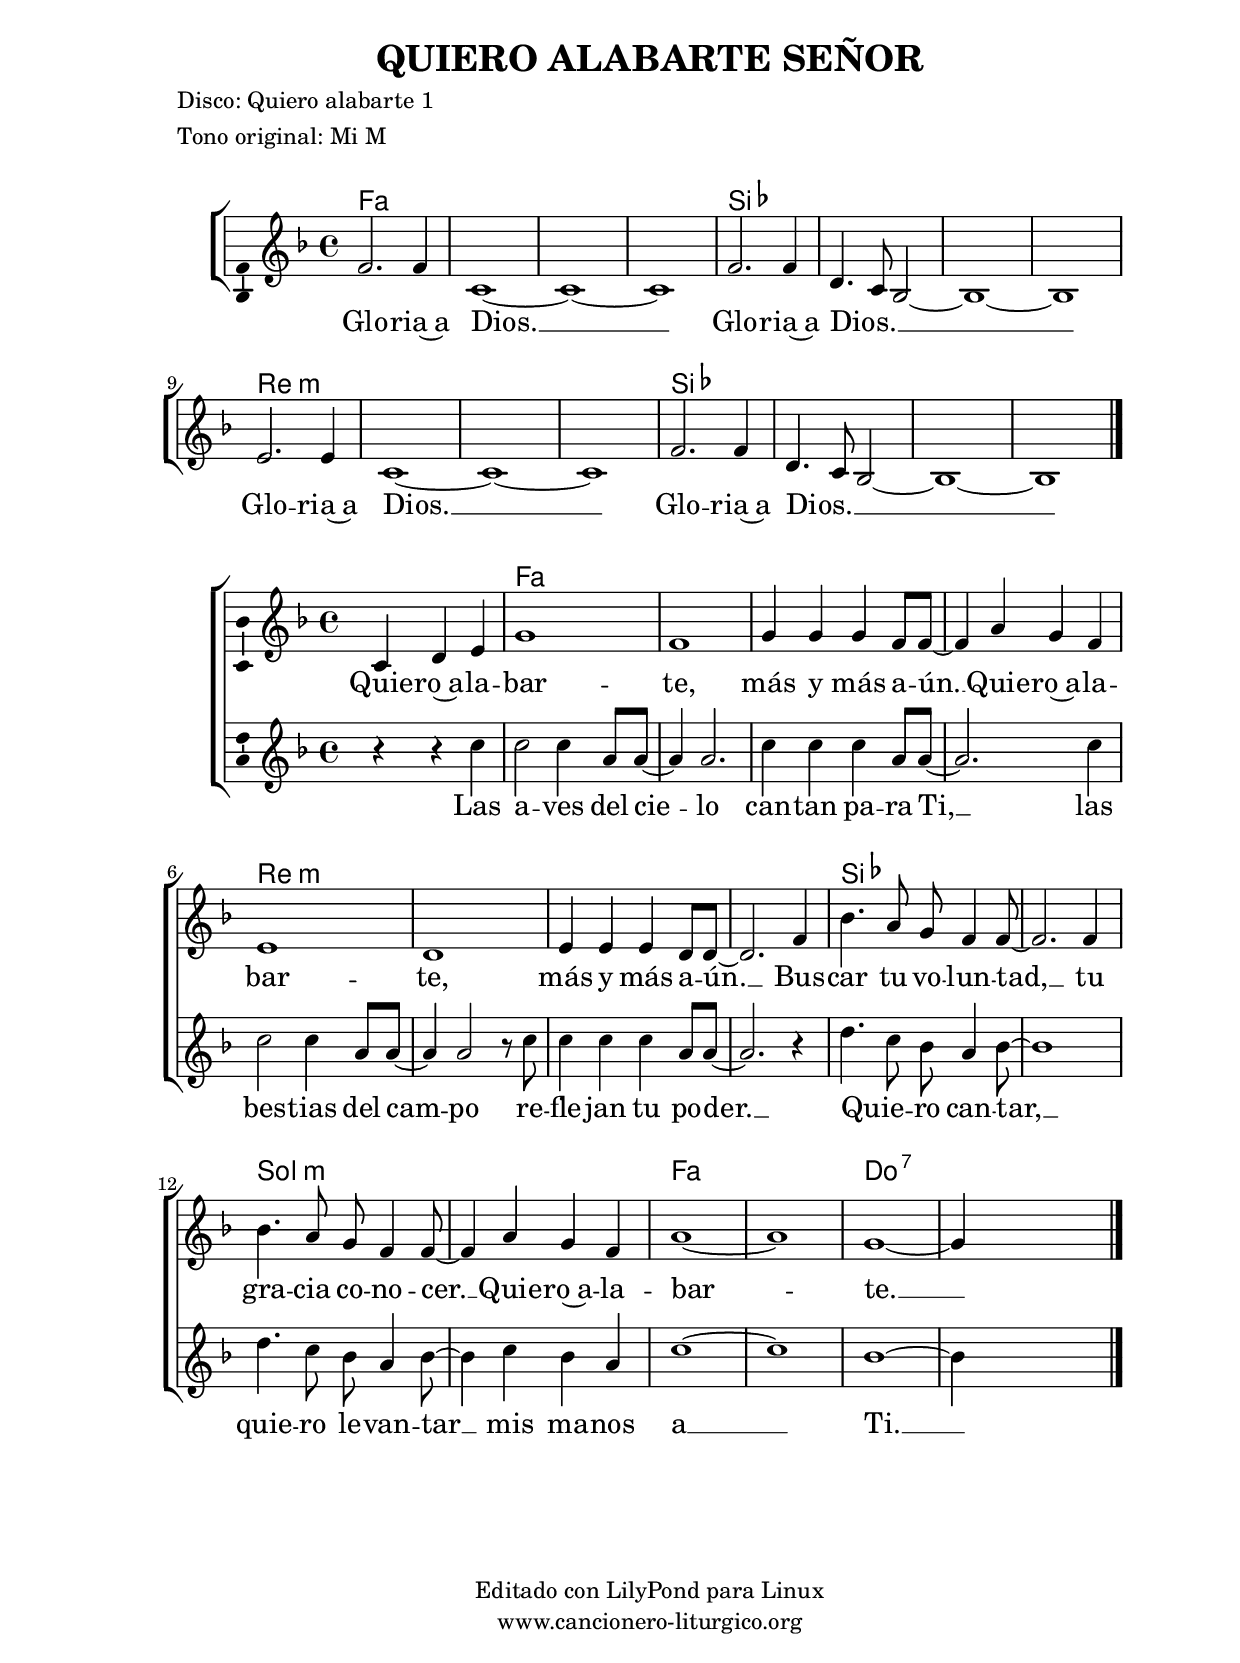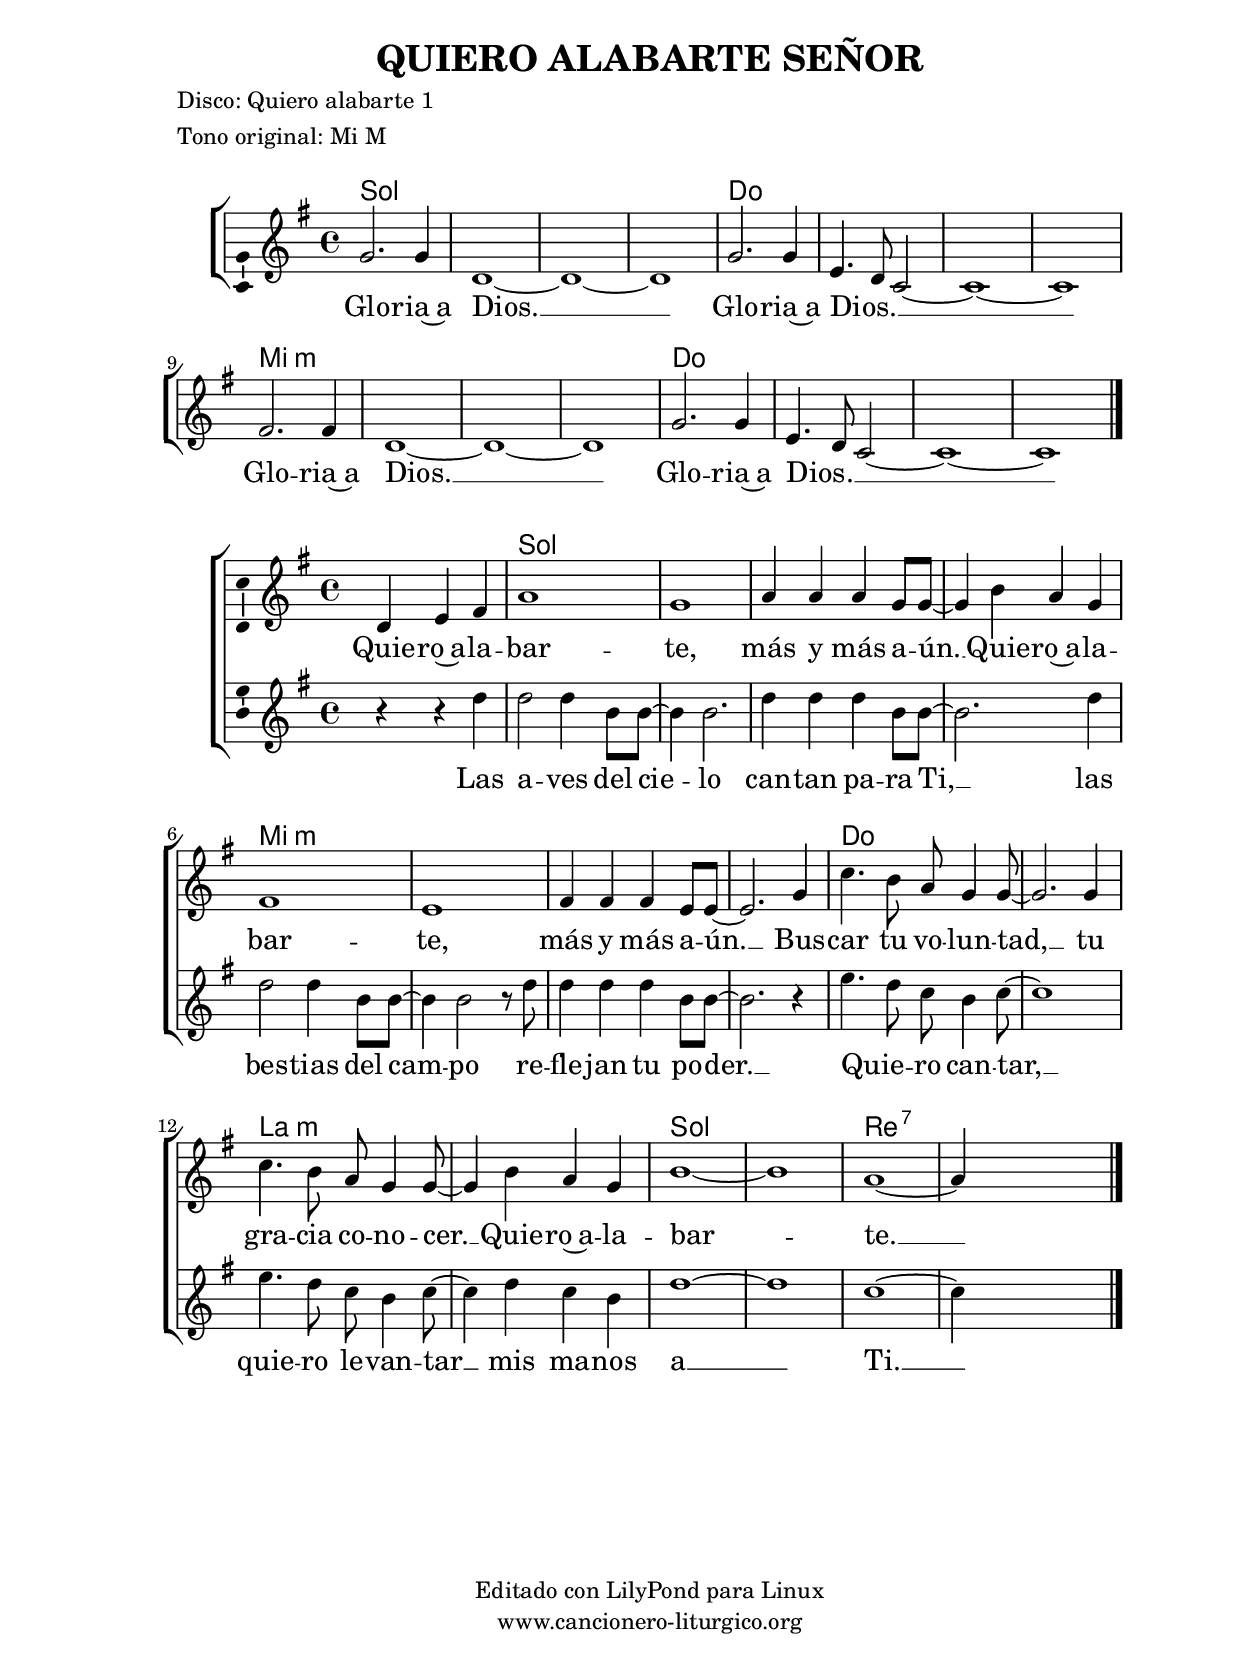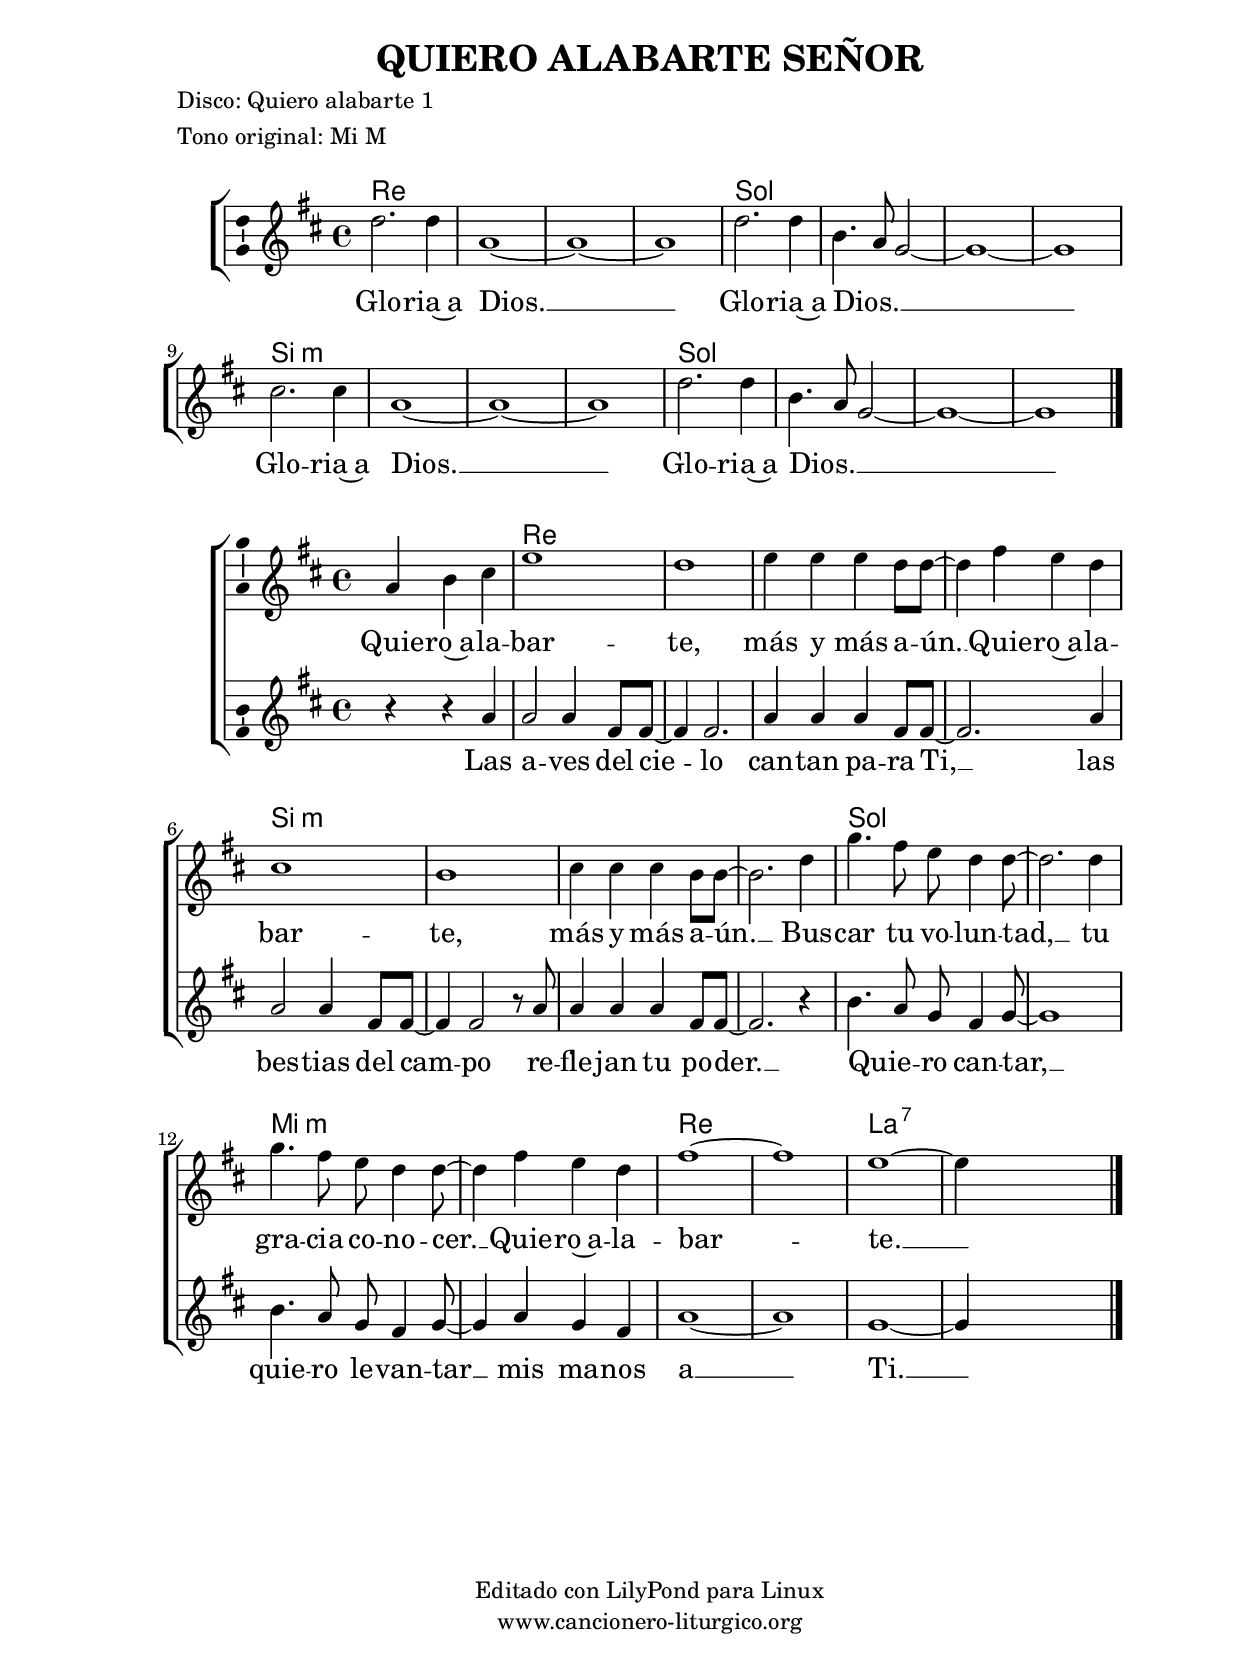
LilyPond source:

%
%para convertir .midi en .wav:
%timidity filename.midi -Ow -o finename.wav
%
%
%Para convertir de .wav a .mp3:
%lame -h -m j filename.wav
%
%
%para escuchar el midi:
%timidity nombrefichero.midi
%


%versión de lilypond para la que se ha escrito esta partitura:
\version "2.16.0"

	%Tamaño papel
	#(set-default-paper-size "a4")
	%Tamaño partitura
	#(set-global-staff-size 20)
	%No responde al pulsar sobre una nota
	#(ly:set-option 'point-and-click #f)

%parámetros del encabezamiento:
\header {
	title = "QUIERO ALABARTE SEÑOR"
	subtitle = ""
	composer = ""
	poet = "Disco: Quiero alabarte 1"
	meter = "Tono original: Mi M"
	arranger = ""
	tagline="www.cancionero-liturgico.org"
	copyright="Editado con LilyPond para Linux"
	}

%parámetros asociados al papel:
\paper  {
	oddHeaderMarkup = \markup {\fill-line { \on-the-fly #not-first-page \fromproperty #'header:title \on-the-fly #not-first-page \fromproperty #'header:composer }}
	evenHeaderMarkup = \markup {\fill-line { \fromproperty #'header:composer \fromproperty #'header:title }}
	#(set-paper-size "a4")
	print-page-number = ##f
	first-page-number = 1
	print-first-page-number = ##f
%	head-separation = 3.0 \cm
	top-margin = 2.0 \cm
	bottom-margin = 0.5\cm
%%%	bottom-margin = -2.5\cm
	left-margin = 3.0 \cm
	line-width = 16.0 \cm 
	indent = 8\mm
	interscoreline = 2.\mm
	between-system-space = 15\mm
%	para que las partituras no llenen la hoja:
	ragged-bottom = ##t
%	idem para la última hoja:
	ragged-last-bottom = ##f
%	para que las partituras llenen el ancho del papel:
	ragged-last = ##f
	after-title-space = 2.5 \cm
%page-count=1
%system-count=8

	%Flexible Vertical Spacing
%	markup-markup-spacing =
%	#'((basic-distance . 15) (minimum-distance . 15) (padding . 3))
	markup-system-spacing =
	#'((basic-distance . 15) (minimum-distance . 15) (padding . 3))
	system-system-spacing =
	#'((basic-distance . 15) (minimum-distance . 15) (padding . 3))
	score-system-spacing =
	#'((basic-distance . 15) (minimum-distance . 15) (padding . 5))
%	top-system-spacing = % header
%	#'((basic-distance . 8) (minimum-distance . 0) (padding . 0))
%	top-markup-spacing =
%	#'((basic-distance . 20) (minimum-distance . 20) (padding . 0))
	last-bottom-spacing = % footer
	#'((basic-distance . 5) (minimum-distance . 5) (padding . 0))
%	score-markup-spacing =
%	#'((basic-distance . 16) (minimum-distance . 13) (padding . 0))

	}


%parámetros que afectan a toda la partitura:
global =  {
	%clave de sol (G):
	\clef G
	%armadura:
	\transpose e f
	\key e \major
	\tempo 4=175
	\set Score.tempoHideNote = ##t
	}


acordes = {
	\italianChords
	\chordmode {
	\transpose e f
{

e1 s s s a s s s cis:m s s s a s s s

	}
	}
}

acordesdos = {
	\italianChords
	\chordmode {
	\transpose e f
{

s e s e s cis:m s cis:m s a s fis:m s e s b:7 s

	}
	}
}

melodia = 

	\transpose e f
{
	\relative c'{
	\time 4/4

e2. e4
b1~
b1~
b1

e2. e4
cis4. b8 a2~
a1~
a1

dis2. dis4
b1~
b1~
b1

e2. e4
cis4. b8 a2~
a1~
a1

\bar "|."
	}
	}

melodiados = 

	\transpose e f
{
	\relative c'{
	\time 4/4

s4 b cis dis
fis1
e1
fis4 fis fis e8 e~
e4 gis fis e
dis1
cis1
dis4 dis dis cis8 cis~
cis2. e4
a4. gis8 fis e4 e8~
e2. e4
a4. gis8 fis e4 e8~
e4 gis fis e
gis1~
gis1
fis1~
fis4 s2.

\bar "|."
	}
	}

melodiatres = 

	\transpose e f
{
	\relative c'{
	\time 4/4

s4 r4 r4 b'4
b2 b4 gis8 gis~
gis4 gis2.
b4 b b gis8 gis~
gis2. b4
b2 b4 gis8 gis~
gis4 gis2 r8 b8
b4 b b gis8 gis~
gis2. r4
cis4. b8 a gis4 a8~
a1
cis4. b8 a gis4 a8~
a4 b a gis
b1~
b1
a1~
a4 s2.

\bar "|."
	}
	}

texto = \lyricmode {
Glo -- ria~a Dios. __
Glo -- ria~a Dios. __ _ _
Glo -- ria~a Dios. __
Glo -- ria~a Dios. __ _ _

	}

textodos = \lyricmode {
Quie -- ro~a -- la -- bar -- te,
más y más a -- ún. __
Quie -- ro~a -- la -- bar -- te,
más y más a -- ún. __
Bus -- car tu vo -- lun -- tad, __
tu gra -- cia co -- no -- cer. __
Quie -- ro~a -- la -- bar -- te. __

	}

textotres = \lyricmode {
Las a -- ves del cie -- lo
can -- tan pa -- ra Ti, __
las bes -- tias del cam -- po
re -- fle -- jan tu po -- der. __
Quie -- _ ro can -- tar, __
quie -- ro le -- van -- tar __
mis ma -- nos a __ Ti. __

	}

acordesStaff = \context ChordNames = acordesStaff <<
	\set chordChanges = ##t
	\acordes
	>>

acordesdosStaff = \context ChordNames = acordesdosStaff <<
	\set chordChanges = ##t
	\acordesdos
	>>


vozStaff = \context Voice = vozStaff
\with {\consists "Ambitus_engraver"}
<<
%	\set Staff.instrumentName = ""
%	\set Staff.shortInstrumentName = ""
%	\set Staff.midiInstrument = #"clarinet"
%	\set Staff.midiInstrument = #"cello"
%	\set Staff.midiInstrument = #"flute"
	\set Staff.midiInstrument = #"electric guitar (jazz)"
%	\set Staff.midiInstrument = #"english horn"
%	\set Staff.midiInstrument = #"violin"
%	\set Staff.midiInstrument = #"glockenspiel"
	\set Staff.midiMinimumVolume = #0.7
	\set Staff.midiMaximumVolume = #0.9
	\global
	\melodia
	>>

vozdosStaff = \context Voice = vozdosStaff
\with {\consists "Ambitus_engraver"}
<<
	\set Staff.midiInstrument = #"electric guitar (jazz)"
	\set Staff.midiMinimumVolume = #0.7
	\set Staff.midiMaximumVolume = #0.9
	\global
	\melodiados
	>>

voztresStaff = \context Voice = voztresStaff
\with {\consists "Ambitus_engraver"}
<<
	\set Staff.midiInstrument = #"electric guitar (jazz)"
	\set Staff.midiMinimumVolume = #0.7
	\set Staff.midiMaximumVolume = #0.9
	\global
	\melodiatres
	>>

textoStaff = \context Lyrics = textoStaff <<
	\lyricsto vozStaff \texto
	>>

textodosStaff = \context Lyrics = textodosStaff <<
	\lyricsto vozdosStaff \textodos
	>>

textotresStaff = \context Lyrics = textotresStaff <<
	\lyricsto voztresStaff \textotres
	>>

\book {
	\score {
		\context ChoirStaff {
			\override StaffGroup.SystemStartBracket #'collapse-height = #1
			\override Score.SystemStartBar #'collapse-height = #1
			<<
			\acordesStaff
			\vozStaff
			\textoStaff
			>>
			}
		\layout {
	    		\context {
				\Lyrics
				\override LyricText #'font-size = #2
				}
	   		 \context {
				\Score
				\override StaffSymbol #'staff-space = #(magstep +3)
				}
			}
		}
	\score {
		\context ChoirStaff {
%			\override StaffGroup.SystemStartBracket #'collapse-height = #1
%			\override Score.SystemStartBar #'collapse-height = #1
			<<
			\acordesdosStaff
			\vozdosStaff
			\textodosStaff
			\voztresStaff
			\textotresStaff
			>>
			}
		\layout {
	    		\context {
				\Lyrics
				\override LyricText #'font-size = #2
				}
	   		 \context {
				\Score
				\override StaffSymbol #'staff-space = #(magstep +3)
				}
system-count=3
			}
		}
	\score {
		\unfoldRepeats
		\context ChoirStaff {
			<<
			\acordesStaff
			\vozStaff
			>>
			<<
			\acordesdosStaff
			\vozdosStaff
			\voztresStaff
			>>
			}
		\midi {
	  		\context {
	  			\Score
				tempoWholesPerMinute = #(ly:make-moment 70 4)
				}
			}
		}
	}



#(define output-suffix "C")
\book {
	\score {
		\context ChoirStaff {
			\override StaffGroup.SystemStartBracket #'collapse-height = #1
			\override Score.SystemStartBar #'collapse-height = #1
\transpose c d
			<<
			\acordesStaff
			\vozStaff
			\textoStaff
			>>
			}
		\layout {
	    		\context {
				\Lyrics
				\override LyricText #'font-size = #2
				}
	   		 \context {
				\Score
				\override StaffSymbol #'staff-space = #(magstep +3)
				}
			}
		}
	\score {
		\context ChoirStaff {
%			\override StaffGroup.SystemStartBracket #'collapse-height = #1
%			\override Score.SystemStartBar #'collapse-height = #1
\transpose c d
			<<
			\acordesdosStaff
			\vozdosStaff
			\textodosStaff
			\voztresStaff
			\textotresStaff
			>>
			}
		\layout {
	    		\context {
				\Lyrics
				\override LyricText #'font-size = #2
				}
	   		 \context {
				\Score
				\override StaffSymbol #'staff-space = #(magstep +3)
				}
system-count=3
			}
		}
	}

#(define output-suffix "S")
\book {
	\score {
		\context ChoirStaff {
			\override StaffGroup.SystemStartBracket #'collapse-height = #1
			\override Score.SystemStartBar #'collapse-height = #1
\transpose c a
			<<
			\acordesStaff
			\vozStaff
			\textoStaff
			>>
			}
		\layout {
	    		\context {
				\Lyrics
				\override LyricText #'font-size = #2
				}
	   		 \context {
				\Score
				\override StaffSymbol #'staff-space = #(magstep +3)
				}
			}
		}
	\score {
		\context ChoirStaff {
%			\override StaffGroup.SystemStartBracket #'collapse-height = #1
%			\override Score.SystemStartBar #'collapse-height = #1
\transpose c a
			<<
			\acordesdosStaff
			\vozdosStaff
			\textodosStaff
\transpose a a,
			\voztresStaff
			\textotresStaff
			>>
			}
		\layout {
	    		\context {
				\Lyrics
				\override LyricText #'font-size = #2
				}
	   		 \context {
				\Score
				\override StaffSymbol #'staff-space = #(magstep +3)
				}
system-count=3
			}
		}
	}


